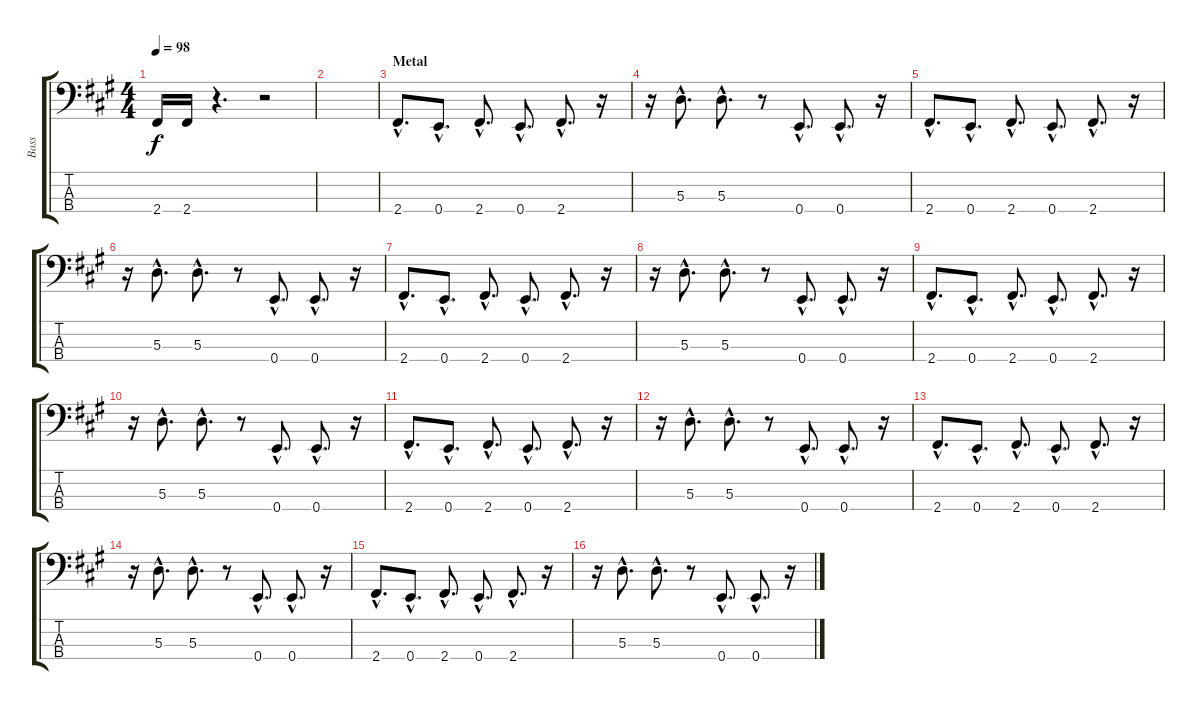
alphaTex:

\track ("Bass" "Bass") {instrument electricbasspick}
\staff {score tabs}
\tuning (G2 D2 A1 E1) {hide}
\ts (4 4)
\tempo 98
\clef f4
\ks a
2.4.16{dy f} 2.4.16 r.4{d} r.2 |
|
\section ("" "Metal")
2.4{hac}.8{d} 0.4{hac}.8{d} 2.4{hac}.8{d} 0.4{hac}.8{d} 2.4{hac}.8{d} r.16 |
r.16 5.3{hac}.8{d} 5.3{hac}.8{d} r.8 0.4{hac}.8{d} 0.4{hac}.8{d} r.16 |
2.4{hac}.8{d} 0.4{hac}.8{d} 2.4{hac}.8{d} 0.4{hac}.8{d} 2.4{hac}.8{d} r.16 |
r.16 5.3{hac}.8{d} 5.3{hac}.8{d} r.8 0.4{hac}.8{d} 0.4{hac}.8{d} r.16 |
2.4{hac}.8{d} 0.4{hac}.8{d} 2.4{hac}.8{d} 0.4{hac}.8{d} 2.4{hac}.8{d} r.16 |
r.16 5.3{hac}.8{d} 5.3{hac}.8{d} r.8 0.4{hac}.8{d} 0.4{hac}.8{d} r.16 |
2.4{hac}.8{d} 0.4{hac}.8{d} 2.4{hac}.8{d} 0.4{hac}.8{d} 2.4{hac}.8{d} r.16 |
r.16 5.3{hac}.8{d} 5.3{hac}.8{d} r.8 0.4{hac}.8{d} 0.4{hac}.8{d} r.16 |
2.4{hac}.8{d} 0.4{hac}.8{d} 2.4{hac}.8{d} 0.4{hac}.8{d} 2.4{hac}.8{d} r.16 |
r.16 5.3{hac}.8{d} 5.3{hac}.8{d} r.8 0.4{hac}.8{d} 0.4{hac}.8{d} r.16 |
2.4{hac}.8{d} 0.4{hac}.8{d} 2.4{hac}.8{d} 0.4{hac}.8{d} 2.4{hac}.8{d} r.16 |
r.16 5.3{hac}.8{d} 5.3{hac}.8{d} r.8 0.4{hac}.8{d} 0.4{hac}.8{d} r.16 |
2.4{hac}.8{d} 0.4{hac}.8{d} 2.4{hac}.8{d} 0.4{hac}.8{d} 2.4{hac}.8{d} r.16 |
r.16 5.3{hac}.8{d} 5.3{hac}.8{d} r.8 0.4{hac}.8{d} 0.4{hac}.8{d} r.16
